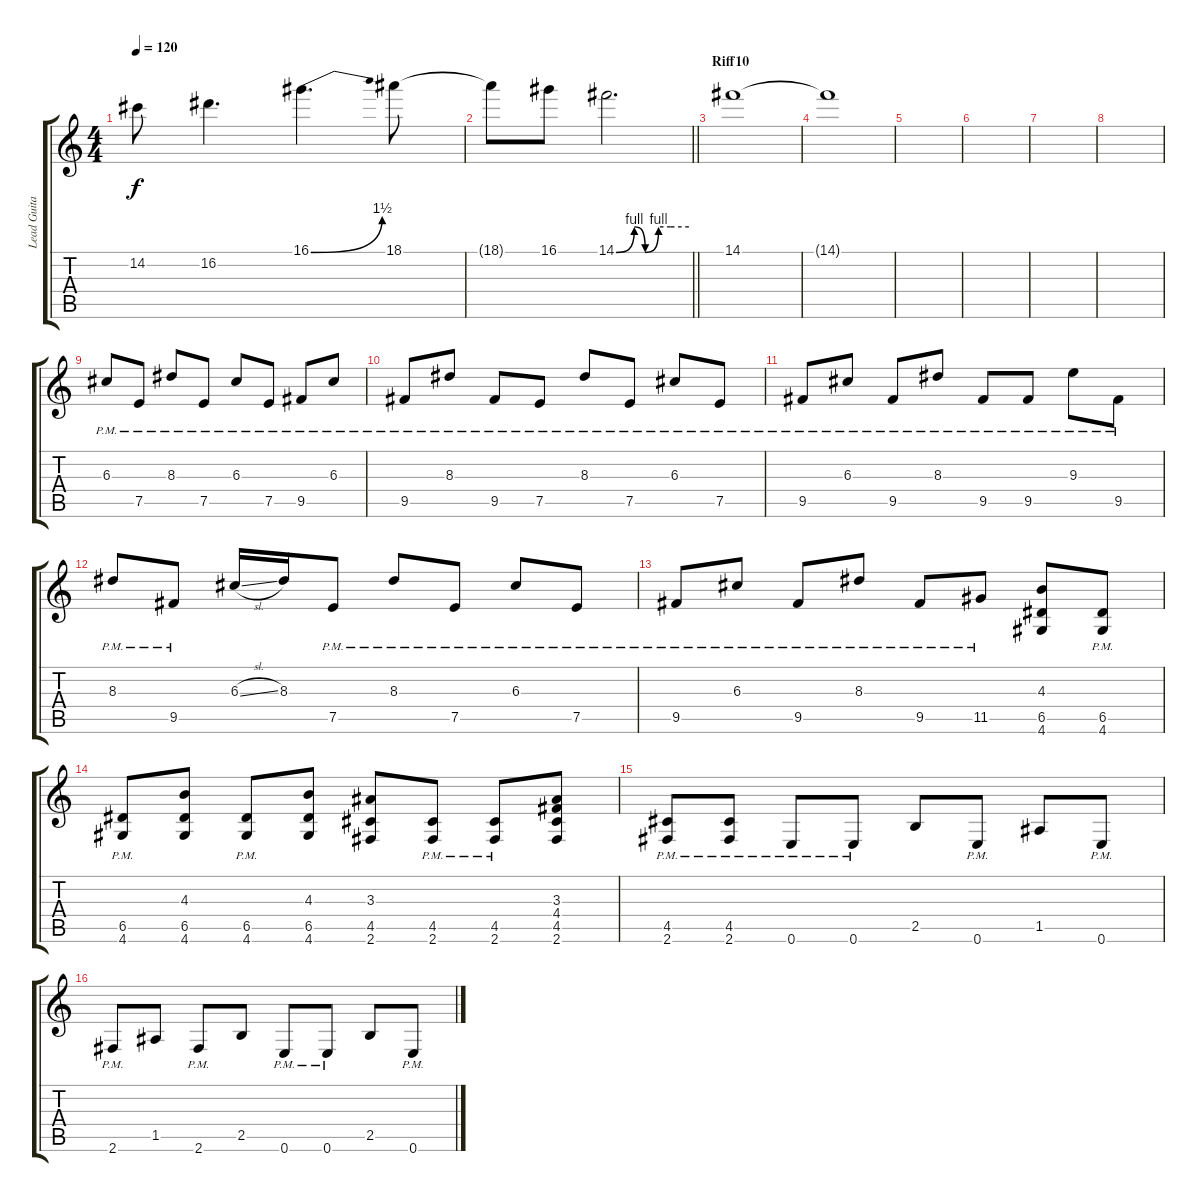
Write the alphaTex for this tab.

\track ("Lead Guitar" "Lead Guita") {instrument overdrivenguitar}
\staff {score tabs}
\tuning (E4 B3 G3 D3 A2 E2) {hide}
\ts (4 4)
\tempo 120
\clef g2
\ks c
14.2{t}.8{dy f} 16.2.4{d} 16.1{be (bend 0 0 60 6)}.4{d} 18.1.8 |
\barLineRight lightlight
18.1{t}.8 16.1.8 14.1{be (custom 0 0 15 4 24 0 35 4 45 4 60 4)}.2{d} |
\section ("" "Riff10")
14.1.1{volume 10} |
14.1{t}.1{volume 2} |
|
|
|
|
6.3{pm}.8{volume 11} 7.5{pm}.8 8.3{pm}.8{volume 11} 7.5{pm}.8 6.3{pm}.8 7.5{pm}.8 9.5{pm}.8 6.3{pm}.8 |
9.5{pm}.8 8.3{pm}.8 9.5{pm}.8 7.5{pm}.8 8.3{pm}.8 7.5{pm}.8 6.3{pm}.8 7.5{pm}.8 |
9.5{pm}.8 6.3{pm}.8 9.5{pm}.8 8.3{pm}.8 9.5{pm}.8 9.5{pm}.8 9.3{pm}.8 9.5{pm}.8 |
8.3{pm}.8 9.5{pm}.8 6.3{sl}.16 8.3.16 7.5{pm}.8 8.3{pm}.8 7.5{pm}.8 6.3{pm}.8 7.5{pm}.8 |
9.5{pm}.8 6.3{pm}.8 9.5{pm}.8 8.3{pm}.8 9.5{pm}.8 11.5{pm}.8 (4.3 6.5 4.6).8{volume 9} (6.5{pm} 4.6{pm}).8 |
(6.5{pm} 4.6{pm}).8 (4.3 6.5 4.6).8 (6.5{pm} 4.6{pm}).8 (4.3 6.5 4.6).8 (3.3 4.5 2.6).8 (4.5{pm} 2.6{pm}).8 (4.5{pm} 2.6{pm}).8 (3.3 4.4 4.5 2.6).8 |
(4.5{pm} 2.6{pm}).8 (4.5{pm} 2.6{pm}).8 0.6{pm}.8{volume 13 balance 3} 0.6{pm}.8 2.5.8 0.6{pm}.8 1.5.8 0.6{pm}.8 |
2.6{pm}.8 1.5.8 2.6{pm}.8 2.5.8 0.6{pm}.8 0.6{pm}.8 2.5.8 0.6{pm}.8
